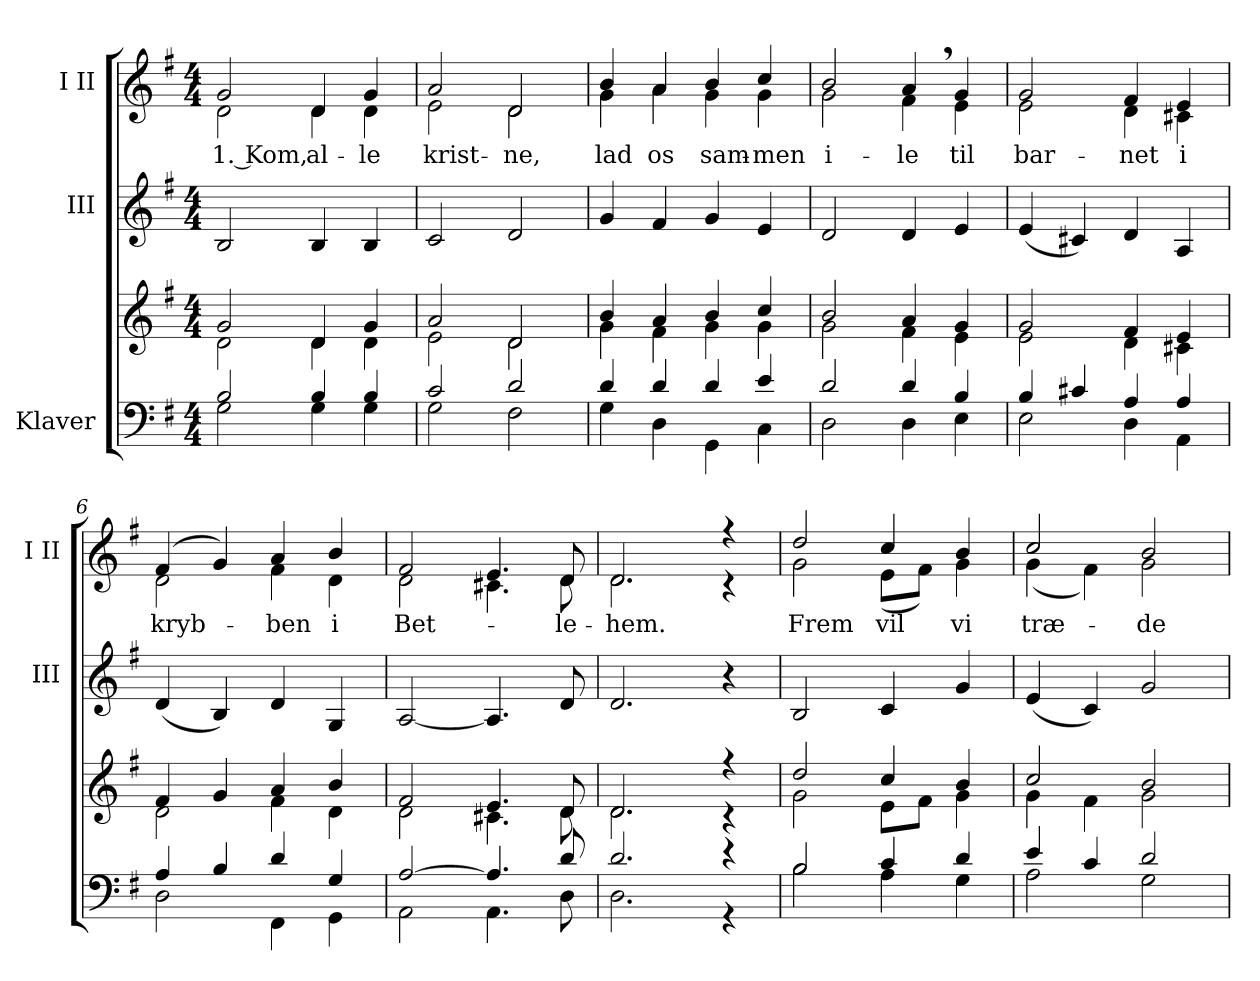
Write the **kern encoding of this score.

**kern	**kern	**kern	**kern	**text
*part3	*part3	*part2	*part1	*part1
*staff4	*staff3	*staff2	*staff1	*staff1
*I"Klaver	*	*I"III	*I"I II	*
*	*	*I'III	*I'I II	*
*clefF4	*clefG2	*clefG2	*clefG2	*
*k[f#]	*k[f#]	*k[f#]	*k[f#]	*
*M4/4	*M4/4	*M4/4	*M4/4	*
=1	=1	=1	=1	=1
*^	*^	*	*	*
!	!	!	!	!	!	!LO:LY:b
*	*	*	*	*	*^	*
2B/	2G\	2g/	2d\	2B/	2g/	2d\	1. Kom,
!	!	!	!	!	!	!	!LO:LY:b
4B/	4G\	4d/	4d\	4B/	4d/	4d\	al-
!	!	!	!	!	!	!	!LO:LY:b
4B/	4G\	4g/	4d\	4B/	4g/	4d\	-le
=2	=2	=2	=2	=2	=2	=2	=2
!	!	!	!	!	!	!	!LO:LY:b
2c/	2G\	2a/	2e\	2c/	2a/	2e\	krist-
!	!	!	!	!	!	!	!LO:LY:b
2d/	2F#\	2d/	2d\	2d/	2d/	2d\	-ne,
=3	=3	=3	=3	=3	=3	=3	=3
!	!	!	!	!	!	!	!LO:LY:b
4d/	4G\	4b/	4g\	4g/	4b/	4g\	lad
!	!	!	!	!	!	!	!LO:LY:b
4d/	4D\	4a/	4f#\	4f#/	4a/	4a\	os
!	!	!	!	!	!	!	!LO:LY:b
4d/	4GG\	4b/	4g\	4g/	4b/	4g\	sam-
!	!	!	!	!	!	!	!LO:LY:b
4e/	4C\	4cc/	4g\	4e/	4cc/	4g\	-men
=4	=4	=4	=4	=4	=4	=4	=4
!	!	!	!	!	!	!	!LO:LY:b
2d/	2D\	2b/	2g\	2d/	2b/	2g\	i-
!	!	!	!	!	!	!	!LO:LY:b
4d/	4D\	4a/	4f#\	4d/	4a,/	4f#\	-le
!	!	!	!	!	!	!	!LO:LY:b
4B/	4E\	4g/	4e\	4e/	4g/	4e\	til
=5	=5	=5	=5	=5	=5	=5	=5
!	!	!	!	!	!	!	!LO:LY:b
4B/	2E\	2g/	2e\	(<4e/	2g/	2e\	bar-
4c#X/	.	.	.	4c#X/)	.	.	.
!	!	!	!	!	!	!	!LO:LY:b
4A/	4D\	4f#/	4d\	4d/	4f#/	4d\	-net
!	!	!	!	!	!	!	!LO:LY:b
4A/	4AA\	4e/	4c#X\	4A/	4e/	4c#X\	i
=6	=6	=6	=6	=6	=6	=6	=6
!	!	!	!	!	!	!	!LO:LY:b
4A/	2D\	4f#/	2d\	(<4d/	(>4f#/	2d\	kryb-
4B/	.	4g/	.	4B/)	4g/)	.	.
!	!	!	!	!	!	!	!LO:LY:b
4d/	4FF#\	4a/	4f#\	4d/	4a/	4f#\	-ben
!	!	!	!	!	!	!	!LO:LY:b
4G/	4GG\	4b/	4d\	4G/	4b/	4d\	i
=7	=7	=7	=7	=7	=7	=7	=7
!	!	!	!	!	!	!	!LO:LY:b
[2A/	2AA\	2f#/	2d\	[2A/	2f#/	2d\	Bet-
4.A/]	4.AA\	4.e/	4.c#X\	4.A/]	4.e/	4.c#X\	.
!	!	!	!	!	!	!	!LO:LY:b
8d/	8D\	8d/	8d\	8d/	8d/	8d\	-le-
=8	=8	=8	=8	=8	=8	=8	=8
!	!	!	!	!	!	!	!LO:LY:b
2.d/	2.D\	2.d/	2.d\	2.d/	2.d/	2.d\	-hem.
4r	4r	4r	4r	4r	4r	4r	.
=9	=9	=9	=9	=9	=9	=9	=9
!	!	!	!	!	!	!	!LO:LY:b
2B/	2B\	2dd/	2g\	2B/	2dd/	2g\	Frem
!	!	!	!	!	!	!	!LO:LY:b
4c/	4A\	4cc/	8e\L	4c/	4cc/	(<8e\L	vil
.	.	.	8f#\J	.	.	8f#\J)	.
!	!	!	!	!	!	!	!LO:LY:b
4d/	4G\	4b/	4g\	4g/	4b/	4g\	vi
!!LO:PB:g=z	!!
=10	=10	=10	=10	=10	=10	=10	=10
!	!	!	!	!	!	!	!LO:LY:b
4e/	2A\	2cc/	4g\	(<4e/	2cc/	(<4g\	træ-
4c/	.	.	4f#\	4c/)	.	4f#\)	.
!	!	!	!	!	!	!	!LO:LY:b
2d/	2G\	2b/	2g\	2g/	2b/	2g\	-de
*v	*v	*	*	*	*v	*v	*
*	*v	*v	*	*	*
=	=	=	=	=
*-	*-	*-	*-	*-
